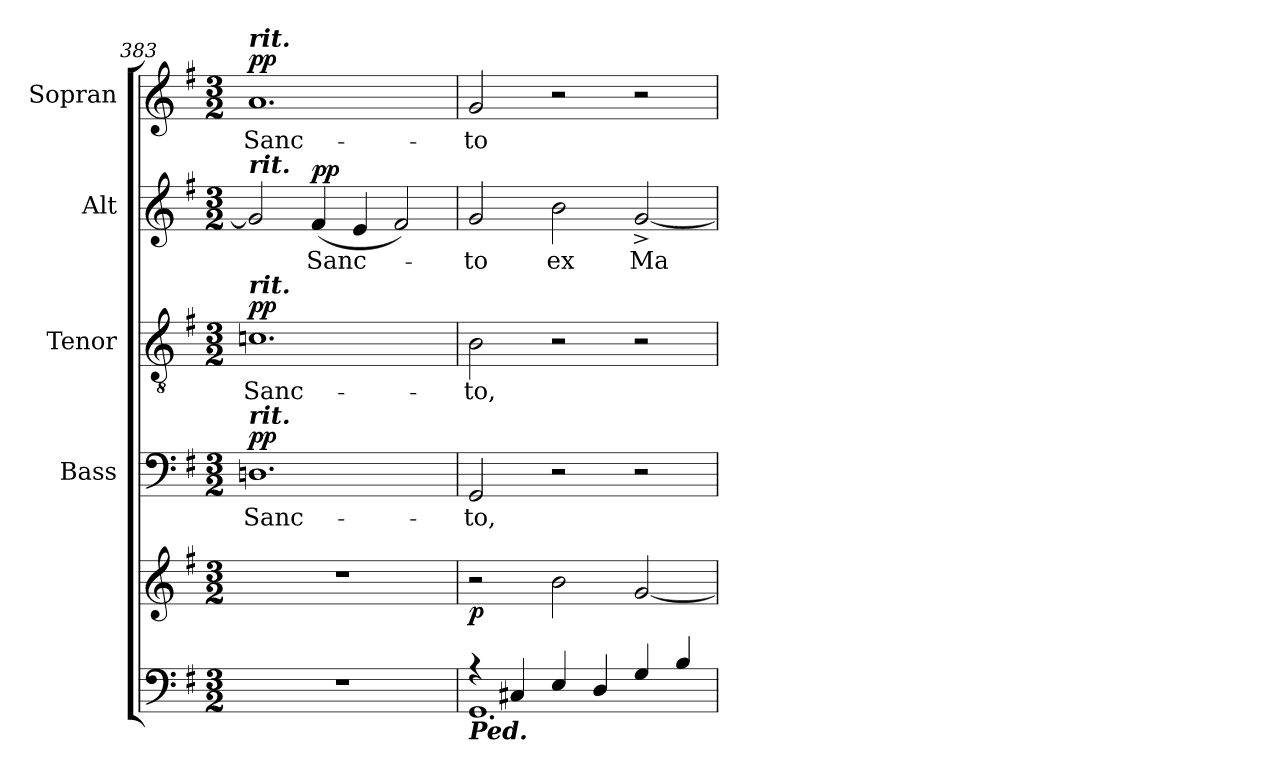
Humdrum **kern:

**kern	**kern	**dynam	**kern	**text	**dynam	**kern	**text	**dynam	**kern	**text	**dynam	**kern	**text	**dynam
*part5	*part5	*part5	*part4	*part4	*part4	*part3	*part3	*part3	*part2	*part2	*part2	*part1	*part1	*part1
*staff6	*staff5	*staff5/6	*staff4	*staff4	*staff4	*staff3	*staff3	*staff3	*staff2	*staff2	*staff2	*staff1	*staff1	*staff1
*	*	*	*I"Bass	*	*	*I"Tenor	*	*	*I"Alt	*	*	*I"Sopran	*	*
*	*	*	*I'B.	*	*	*I'T.	*	*	*I'A.	*	*	*I'S.	*	*
*clefF4	*clefG2	*	*clefF4	*	*	*clefGv2	*	*	*clefG2	*	*	*clefG2	*	*
*k[f#]	*k[f#]	*	*k[f#]	*	*	*k[f#]	*	*	*k[f#]	*	*	*k[f#]	*	*
*G:	*G:	*	*G:	*	*	*G:	*	*	*G:	*	*	*G:	*	*
*M3/2	*M3/2	*	*M3/2	*	*	*M3/2	*	*	*M3/2	*	*	*M3/2	*	*
=383	=383	=383	=383	=383	=383	=383	=383	=383	=383	=383	=383	=383	=383	=383
!	!	!	!	!	!	!	!	!	!	!	!	!LO:TX:a:Bi:t=rit.	!	!
!	!	!	!	!	!	!	!	!	!LO:TX:a:Bi:t=rit.	!	!	!	!	!
!	!	!	!	!	!	!LO:TX:a:Bi:t=rit.	!	!	!	!	!	!	!	!
!	!	!	!LO:TX:a:Bi:t=rit.	!	!	!	!	!	!	!	!	!	!	!
!	!	!	!	!LO:LY:b	!LO:DY:a	!	!LO:LY:b	!LO:DY:a	!	!	!	!	!LO:LY:b	!LO:DY:a
1.r	1.r	.	1.Dn	Sanc-	pp	1.cn	Sanc-	pp	2g/]	.	.	1.a	Sanc-	pp
!	!	!	!	!	!	!	!	!	!	!LO:LY:b	!LO:DY:a	!	!	!
.	.	.	.	.	.	.	.	.	(<4f#/	Sanc-	pp	.	.	.
.	.	.	.	.	.	.	.	.	4e/	.	.	.	.	.
.	.	.	.	.	.	.	.	.	2f#/)	.	.	.	.	.
=384	=384	=384	=384	=384	=384	=384	=384	=384	=384	=384	=384	=384	=384	=384
*^	*	*	*	*	*	*	*	*	*	*	*	*	*	*
!LO:TX:b:Bi:t=Ped.	!	!	!	!	!	!	!	!	!	!	!	!	!	!	!
!	!	!	!LO:DY:b	!	!LO:LY:b	!	!	!LO:LY:b	!	!	!LO:LY:b	!	!	!LO:LY:b	!
4rG	1.GG	2r	p	2GG/	-to,	.	2B\	-to,	.	2g/	-to	.	2g/	-to	.
4C#X/	.	.	.	.	.	.	.	.	.	.	.	.	.	.	.
!	!	!	!	!	!	!	!	!	!	!	!LO:LY:b	!	!	!	!
4E/	.	2b\	.	2r	.	.	2r	.	.	2b\	ex	.	2r	.	.
4D/	.	.	.	.	.	.	.	.	.	.	.	.	.	.	.
!	!	!	!	!	!	!	!	!	!	!	!LO:LY:b	!	!	!	!
4G/	.	[2g/	.	2r	.	.	2r	.	.	[2g^</	Ma-	.	2r	.	.
4B/	.	.	.	.	.	.	.	.	.	.	.	.	.	.	.
*v	*v	*	*	*	*	*	*	*	*	*	*	*	*	*	*
=	=	=	=	=	=	=	=	=	=	=	=	=	=	=
*-	*-	*-	*-	*-	*-	*-	*-	*-	*-	*-	*-	*-	*-	*-
